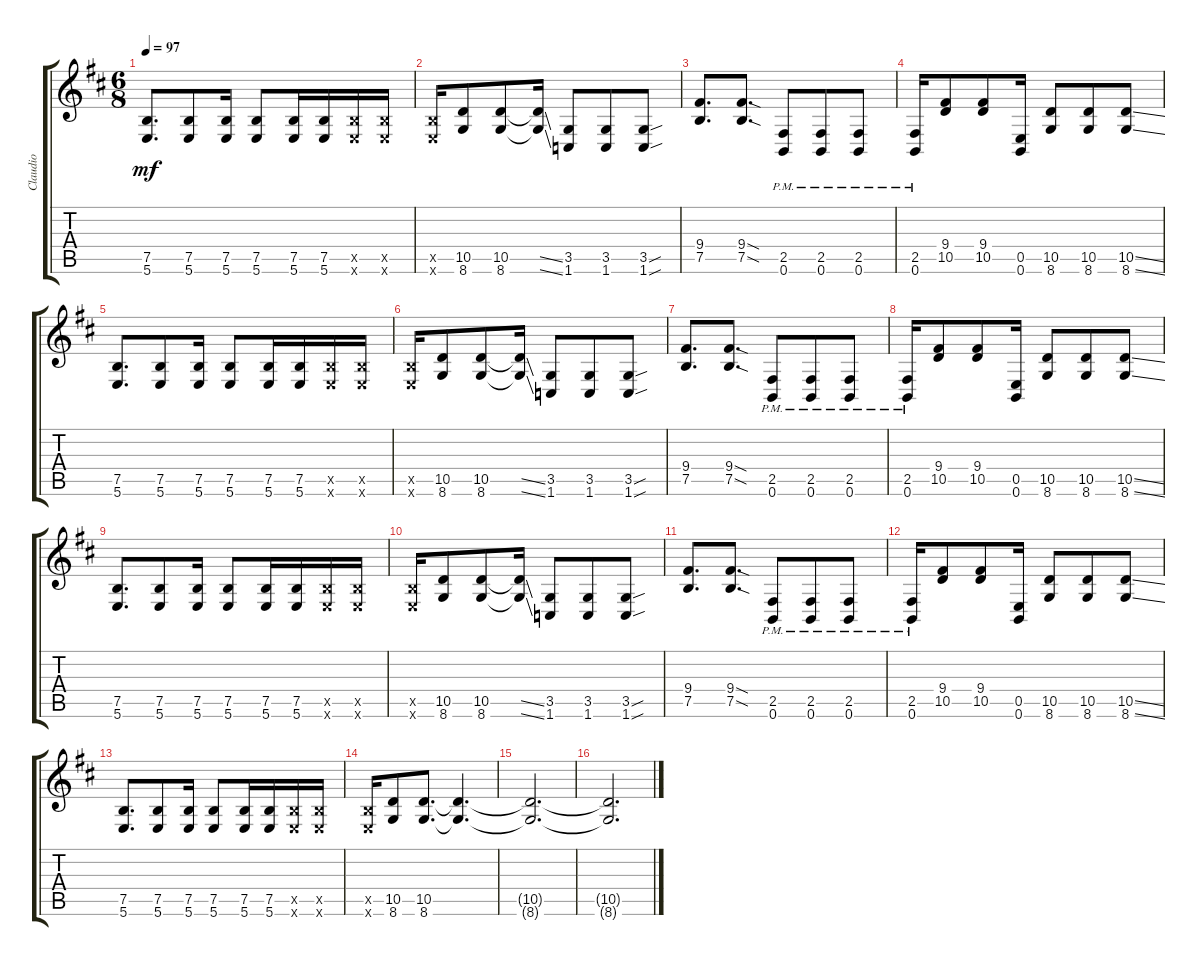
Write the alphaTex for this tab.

\track ("Claudio" "Claudio") {instrument distortionguitar}
\staff {score tabs}
\tuning (B3 Gb3 D3 A2 E2 B1) {hide}
\ts (6 8)
\tempo 97
\clef g2
\ks bminor
(7.5 5.6).8{d dy mf} (7.5 5.6).8 (7.5 5.6).16 (7.5 5.6).8 (7.5 5.6).16 (7.5 5.6).16 (7.5{x} 5.6{x}).16 (7.5{x} 5.6{x}).16 |
(7.5{x} 5.6{x}).16 (10.5 8.6).8 (10.5 8.6).8 (10.5{ss t} 8.6{ss t}).16 (3.5 1.6).8 (3.5 1.6).8 (3.5{sou} 1.6{sou}).8 |
(9.4 7.5).8{d} (9.4{sod} 7.5{sod}).8{d} (2.5{pm} 0.6{pm}).8 (2.5{pm} 0.6{pm}).8 (2.5{pm} 0.6{pm}).8 |
(2.5{pm} 0.6{pm}).16 (9.4 10.5).8 (9.4 10.5).8 (0.5 0.6).16 (10.5 8.6).8 (10.5 8.6).8 (10.5{ss} 8.6{ss}).8 |
(7.5 5.6).8{d} (7.5 5.6).8 (7.5 5.6).16 (7.5 5.6).8 (7.5 5.6).16 (7.5 5.6).16 (7.5{x} 5.6{x}).16 (7.5{x} 5.6{x}).16 |
(7.5{x} 5.6{x}).16 (10.5 8.6).8 (10.5 8.6).8 (10.5{ss t} 8.6{ss t}).16 (3.5 1.6).8 (3.5 1.6).8 (3.5{sou} 1.6{sou}).8 |
(9.4 7.5).8{d} (9.4{sod} 7.5{sod}).8{d} (2.5{pm} 0.6{pm}).8 (2.5{pm} 0.6{pm}).8 (2.5{pm} 0.6{pm}).8 |
(2.5{pm} 0.6{pm}).16 (9.4 10.5).8 (9.4 10.5).8 (0.5 0.6).16 (10.5 8.6).8 (10.5 8.6).8 (10.5{ss} 8.6{ss}).8 |
(7.5 5.6).8{d} (7.5 5.6).8 (7.5 5.6).16 (7.5 5.6).8 (7.5 5.6).16 (7.5 5.6).16 (7.5{x} 5.6{x}).16 (7.5{x} 5.6{x}).16 |
(7.5{x} 5.6{x}).16 (10.5 8.6).8 (10.5 8.6).8 (10.5{ss t} 8.6{ss t}).16 (3.5 1.6).8 (3.5 1.6).8 (3.5{sou} 1.6{sou}).8 |
(9.4 7.5).8{d} (9.4{sod} 7.5{sod}).8{d} (2.5{pm} 0.6{pm}).8 (2.5{pm} 0.6{pm}).8 (2.5{pm} 0.6{pm}).8 |
(2.5{pm} 0.6{pm}).16 (9.4 10.5).8 (9.4 10.5).8 (0.5 0.6).16 (10.5 8.6).8 (10.5 8.6).8 (10.5{ss} 8.6{ss}).8 |
(7.5 5.6).8{d} (7.5 5.6).8 (7.5 5.6).16 (7.5 5.6).8 (7.5 5.6).16 (7.5 5.6).16 (7.5{x} 5.6{x}).16 (7.5{x} 5.6{x}).16 |
(7.5{x} 5.6{x}).16 (10.5 8.6).8 (10.5 8.6).8{d} (10.5{t} 8.6{t}).4{d} |
(10.5{t} 8.6{t}).2{d} |
(10.5{t} 8.6{t}).2{d}
